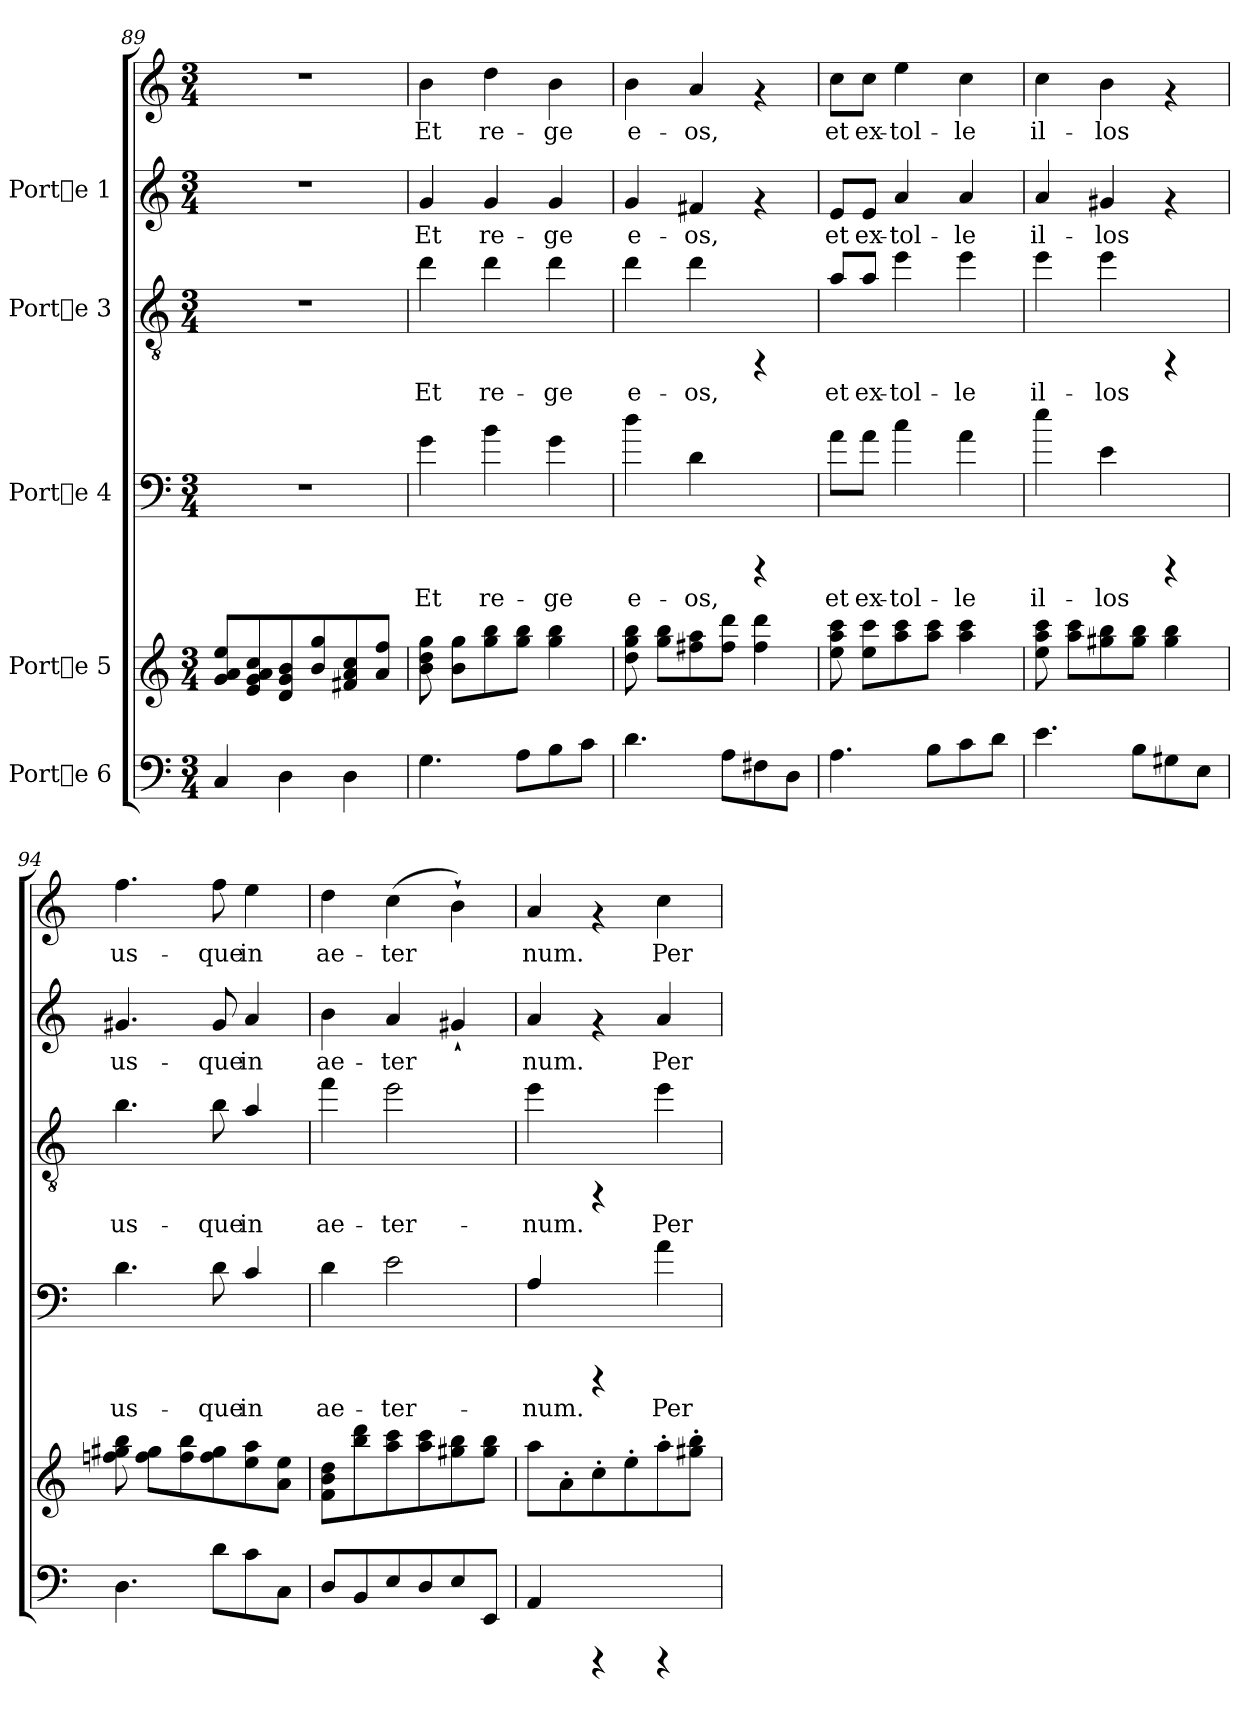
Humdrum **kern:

**kern	**kern	**kern	**text	**kern	**text	**kern	**text	**kern	**text
*part5	*part4	*part3	*part3	*part2	*part2	*part1	*part1	*part1	*part1
*staff6	*staff5	*staff4	*staff4	*staff3	*staff3	*staff2	*staff2	*staff1	*staff1
*I"Porte 6	*I"Porte 5	*I"Porte 4	*	*I"Porte 3	*	*I"Porte 1	*	*	*
*clefF4	*clefG2	*clefF4	*	*clefGv2	*	*clefG2	*	*clefG2	*
*	*	*ITrd7c12	*	*ITrd7c12	*	*	*	*	*
*M3/4	*M3/4	*M3/4	*	*M3/4	*	*M3/4	*	*M3/4	*
=89	=89	=89	=89	=89	=89	=89	=89	=89	=89
4C/	8ee/ 8a/ 8g/L	2.r	.	2.r	.	2.r	.	2.r	.
.	8cc/ 8a/ 8g/ 8e/	.	.	.	.	.	.	.	.
4D\	8b/ 8g/ 8d/	.	.	.	.	.	.	.	.
.	8gg/ 8b/	.	.	.	.	.	.	.	.
4D\	8cc/ 8a/ 8f#X/	.	.	.	.	.	.	.	.
.	8ff/ 8a/J	.	.	.	.	.	.	.	.
=90	=90	=90	=90	=90	=90	=90	=90	=90	=90
!	!	!	!LO:LY:b	!	!LO:LY:b	!	!LO:LY:b	!	!LO:LY:b
4.G\	8gg\ 8dd\ 8b\	4G\	Et	4d\	Et	4g/	Et	4b\	Et
.	8gg\ 8b\L	.	.	.	.	.	.	.	.
!	!	!	!LO:LY:b	!	!LO:LY:b	!	!LO:LY:b	!	!LO:LY:b
.	8bb\ 8gg\	4B\	re-	4d\	re-	4g/	re-	4dd\	re-
8A\L	8bb\ 8gg\J	.	.	.	.	.	.	.	.
!	!	!	!LO:LY:b	!	!LO:LY:b	!	!LO:LY:b	!	!LO:LY:b
8B\	4bb\ 4gg\	4G\	-ge	4d\	-ge	4g/	-ge	4b\	-ge
8c\J	.	.	.	.	.	.	.	.	.
=91	=91	=91	=91	=91	=91	=91	=91	=91	=91
!	!	!	!LO:LY:b	!	!LO:LY:b	!	!LO:LY:b	!	!LO:LY:b
4.d\	8bb\ 8gg\ 8dd\	4d\	e-	4d\	e-	4g/	e-	4b\	e-
.	8bb\ 8gg\L	.	.	.	.	.	.	.	.
!	!	!	!LO:LY:b	!	!LO:LY:b	!	!LO:LY:b	!	!LO:LY:b
.	8aa\ 8ff#X\	4D\	-os,	4d\	-os,	4f#X/	-os,	4a/	-os,
8A\L	8ddd\ 8ff#\J	.	.	.	.	.	.	.	.
8F#X\	4ddd\ 4ff#\	4rCCC	.	4rFF	.	4rf	.	4rf	.
8D\J	.	.	.	.	.	.	.	.	.
=92	=92	=92	=92	=92	=92	=92	=92	=92	=92
!	!	!	!LO:LY:b	!	!LO:LY:b	!	!LO:LY:b	!	!LO:LY:b
4.A\	8ccc\ 8aa\ 8ee\	8A\L	et	8A/L	et	8e/L	et	8cc\L	et
!	!	!	!LO:LY:b	!	!LO:LY:b	!	!LO:LY:b	!	!LO:LY:b
.	8ccc\ 8ee\L	8A\J	ex-	8A/J	ex-	8e/J	ex-	8cc\J	ex-
!	!	!	!LO:LY:b	!	!LO:LY:b	!	!LO:LY:b	!	!LO:LY:b
.	8ccc\ 8aa\	4c\	-tol-	4e\	-tol-	4a/	-tol-	4ee\	-tol-
8B\L	8ccc\ 8aa\J	.	.	.	.	.	.	.	.
!	!	!	!LO:LY:b	!	!LO:LY:b	!	!LO:LY:b	!	!LO:LY:b
8c\	4ccc\ 4aa\	4A\	-le	4e\	-le	4a/	-le	4cc\	-le
8d\J	.	.	.	.	.	.	.	.	.
!!LO:LB:g=z
=93	=93	=93	=93	=93	=93	=93	=93	=93	=93
!	!	!	!LO:LY:b	!	!LO:LY:b	!	!LO:LY:b	!	!LO:LY:b
4.e\	8ccc\ 8aa\ 8ee\	4e\	il-	4e\	il-	4a/	il-	4cc\	il-
.	8ccc\ 8aa\L	.	.	.	.	.	.	.	.
!	!	!	!LO:LY:b	!	!LO:LY:b	!	!LO:LY:b	!	!LO:LY:b
.	8bb\ 8gg#X\	4E\	-los	4e\	-los	4g#X/	-los	4b\	-los
8B\L	8bb\ 8gg#\J	.	.	.	.	.	.	.	.
8G#X\	4bb\ 4gg#\	4rCCC	.	4rFF	.	4rf	.	4rf	.
8E\J	.	.	.	.	.	.	.	.	.
=94	=94	=94	=94	=94	=94	=94	=94	=94	=94
!	!	!	!LO:LY:b	!	!LO:LY:b	!	!LO:LY:b	!	!LO:LY:b
4.D\	8bb\ 8gg#X\ 8ffn\	4.D\	us-	4.B\	us-	4.g#X/	us-	4.ff\	us-
.	8gg#\ 8ff\L	.	.	.	.	.	.	.	.
.	8bb\ 8ff\	.	.	.	.	.	.	.	.
!	!	!	!LO:LY:b	!	!LO:LY:b	!	!LO:LY:b	!	!LO:LY:b
8d\L	8gg#\ 8ff\	8D\	-que	8B\	-que	8g#/	-que	8ff\	-que
!	!	!	!LO:LY:b	!	!LO:LY:b	!	!LO:LY:b	!	!LO:LY:b
8c\	8aa\ 8ee\	4C/	in	4A/	in	4a/	in	4ee\	in
8C\J	8ee\ 8a\J	.	.	.	.	.	.	.	.
=95	=95	=95	=95	=95	=95	=95	=95	=95	=95
!	!	!	!LO:LY:b	!	!LO:LY:b	!	!LO:LY:b	!	!LO:LY:b
8D/L	8dd\ 8b\ 8f\L	4D\	ae-	4f\	ae-	4b\	-ae-	4dd\	ae-
8BB/	8ddd\ 8bb\	.	.	.	.	.	.	.	.
!	!	!	!LO:LY:b	!	!LO:LY:b	!	!LO:LY:b	!	!LO:LY:b
8E/	8ccc\ 8aa\	2E\	-ter-	2e\	-ter-	4a/	-ter-	(>4cc\	-ter-
8D/	8ccc\ 8aa\	.	.	.	.	.	.	.	.
!	!	!	!	!	!	!	!LO:LY:b	!	!LO:LY:b
8E/	8bb\ 8gg#X\	.	.	.	.	4g#X`</	--	4b`>\)	--
8EE/J	8bb\ 8gg#\J	.	.	.	.	.	.	.	.
=96	=96	=96	=96	=96	=96	=96	=96	=96	=96
!	!	!	!LO:LY:b	!	!LO:LY:b	!	!LO:LY:b	!	!LO:LY:b
4AA/	8aa\L	4AA/	-num.	4e\	-num.	4a/	num.	4a/	-num.
.	8a'>\	.	.	.	.	.	.	.	.
4rCCC	8cc'>\	4rCCC	.	4rFF	.	4rf	.	4rf	.
.	8ee'>\	.	.	.	.	.	.	.	.
!	!	!	!LO:LY:b	!	!LO:LY:b	!	!LO:LY:b	!	!LO:LY:b
4rCCC	8aa'>\	4A\	Per	4e\	Per	4a/	Per	4cc\	Per
.	8bb\'> 8gg#X\'>J	.	.	.	.	.	.	.	.
=	=	=	=	=	=	=	=	=	=
*-	*-	*-	*-	*-	*-	*-	*-	*-	*-
